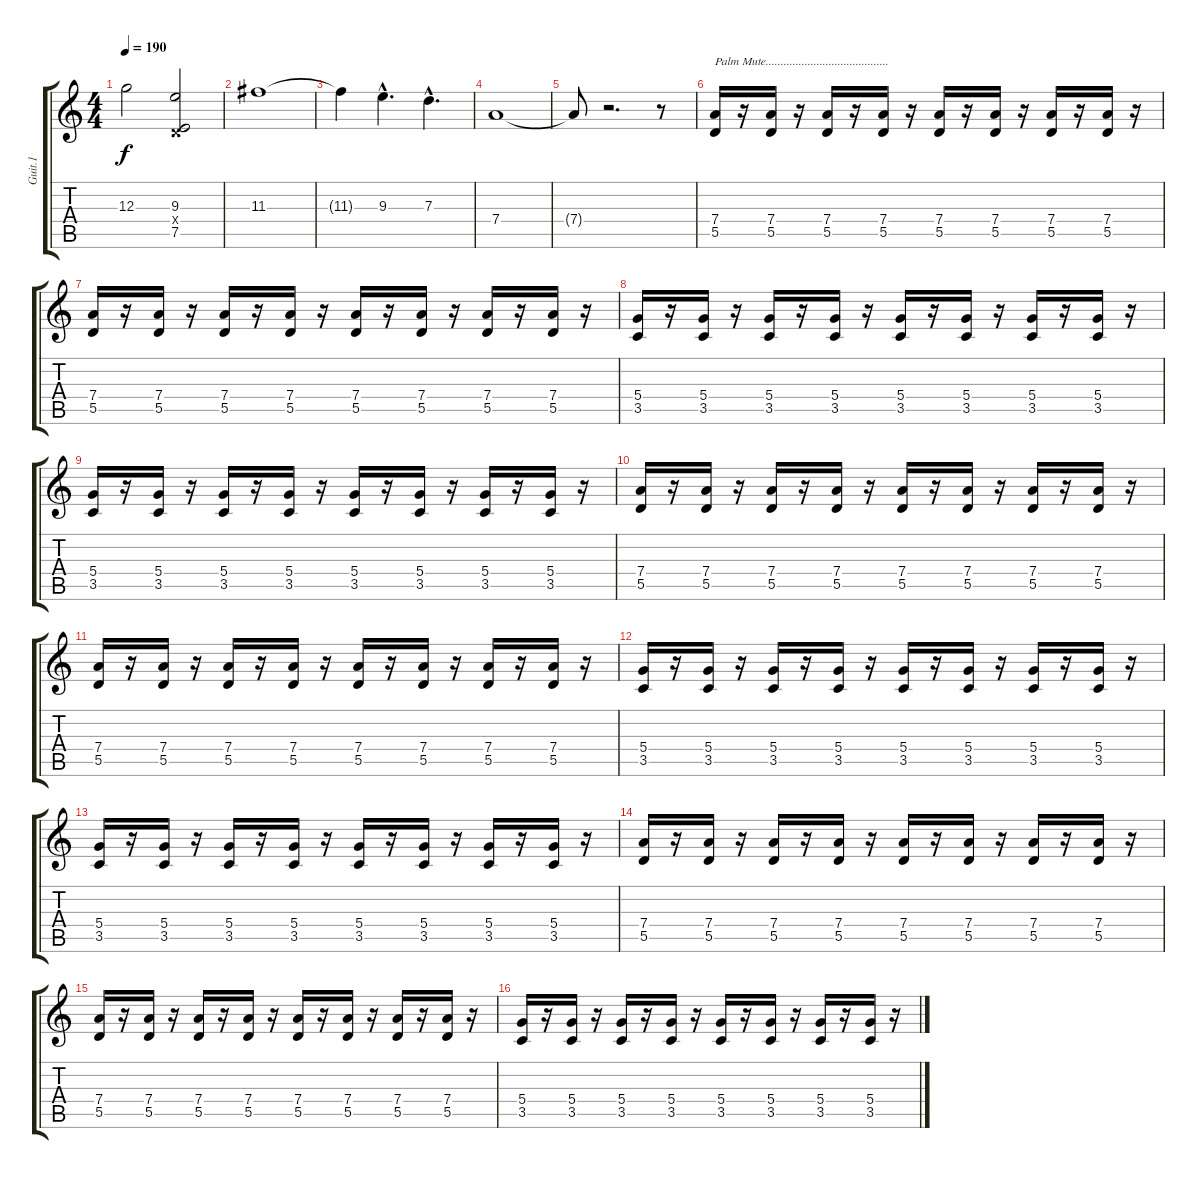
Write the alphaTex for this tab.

\track ("Guit.1" "Guit.1") {instrument distortionguitar}
\staff {score tabs}
\tuning (E4 B3 G3 D3 A2 E2) {hide}
\ts (4 4)
\tempo 190
\clef g2
\ks c
12.3{t}.2{dy f} (9.3 0.4{x} 7.5).2 |
11.3.1 |
11.3{t}.4 9.3{hac}.4{d} 7.3{hac}.4{d} |
7.4.1 |
7.4{t}.8 r.2{d} r.8 |
(7.4 5.5).16{txt "Palm Mute........................................."} r.16 (7.4 5.5).16 r.16 (7.4 5.5).16 r.16 (7.4 5.5).16 r.16 (7.4 5.5).16 r.16 (7.4 5.5).16 r.16 (7.4 5.5).16 r.16 (7.4 5.5).16 r.16 |
(7.4 5.5).16 r.16 (7.4 5.5).16 r.16 (7.4 5.5).16 r.16 (7.4 5.5).16 r.16 (7.4 5.5).16 r.16 (7.4 5.5).16 r.16 (7.4 5.5).16 r.16 (7.4 5.5).16 r.16 |
(5.4 3.5).16 r.16 (5.4 3.5).16 r.16 (5.4 3.5).16 r.16 (5.4 3.5).16 r.16 (5.4 3.5).16 r.16 (5.4 3.5).16 r.16 (5.4 3.5).16 r.16 (5.4 3.5).16 r.16 |
(5.4 3.5).16 r.16 (5.4 3.5).16 r.16 (5.4 3.5).16 r.16 (5.4 3.5).16 r.16 (5.4 3.5).16 r.16 (5.4 3.5).16 r.16 (5.4 3.5).16 r.16 (5.4 3.5).16 r.16 |
(7.4 5.5).16 r.16 (7.4 5.5).16 r.16 (7.4 5.5).16 r.16 (7.4 5.5).16 r.16 (7.4 5.5).16 r.16 (7.4 5.5).16 r.16 (7.4 5.5).16 r.16 (7.4 5.5).16 r.16 |
(7.4 5.5).16 r.16 (7.4 5.5).16 r.16 (7.4 5.5).16 r.16 (7.4 5.5).16 r.16 (7.4 5.5).16 r.16 (7.4 5.5).16 r.16 (7.4 5.5).16 r.16 (7.4 5.5).16 r.16 |
(5.4 3.5).16 r.16 (5.4 3.5).16 r.16 (5.4 3.5).16 r.16 (5.4 3.5).16 r.16 (5.4 3.5).16 r.16 (5.4 3.5).16 r.16 (5.4 3.5).16 r.16 (5.4 3.5).16 r.16 |
(5.4 3.5).16 r.16 (5.4 3.5).16 r.16 (5.4 3.5).16 r.16 (5.4 3.5).16 r.16 (5.4 3.5).16 r.16 (5.4 3.5).16 r.16 (5.4 3.5).16 r.16 (5.4 3.5).16 r.16 |
(7.4 5.5).16 r.16 (7.4 5.5).16 r.16 (7.4 5.5).16 r.16 (7.4 5.5).16 r.16 (7.4 5.5).16 r.16 (7.4 5.5).16 r.16 (7.4 5.5).16 r.16 (7.4 5.5).16 r.16 |
(7.4 5.5).16 r.16 (7.4 5.5).16 r.16 (7.4 5.5).16 r.16 (7.4 5.5).16 r.16 (7.4 5.5).16 r.16 (7.4 5.5).16 r.16 (7.4 5.5).16 r.16 (7.4 5.5).16 r.16 |
(5.4 3.5).16 r.16 (5.4 3.5).16 r.16 (5.4 3.5).16 r.16 (5.4 3.5).16 r.16 (5.4 3.5).16 r.16 (5.4 3.5).16 r.16 (5.4 3.5).16 r.16 (5.4 3.5).16 r.16
